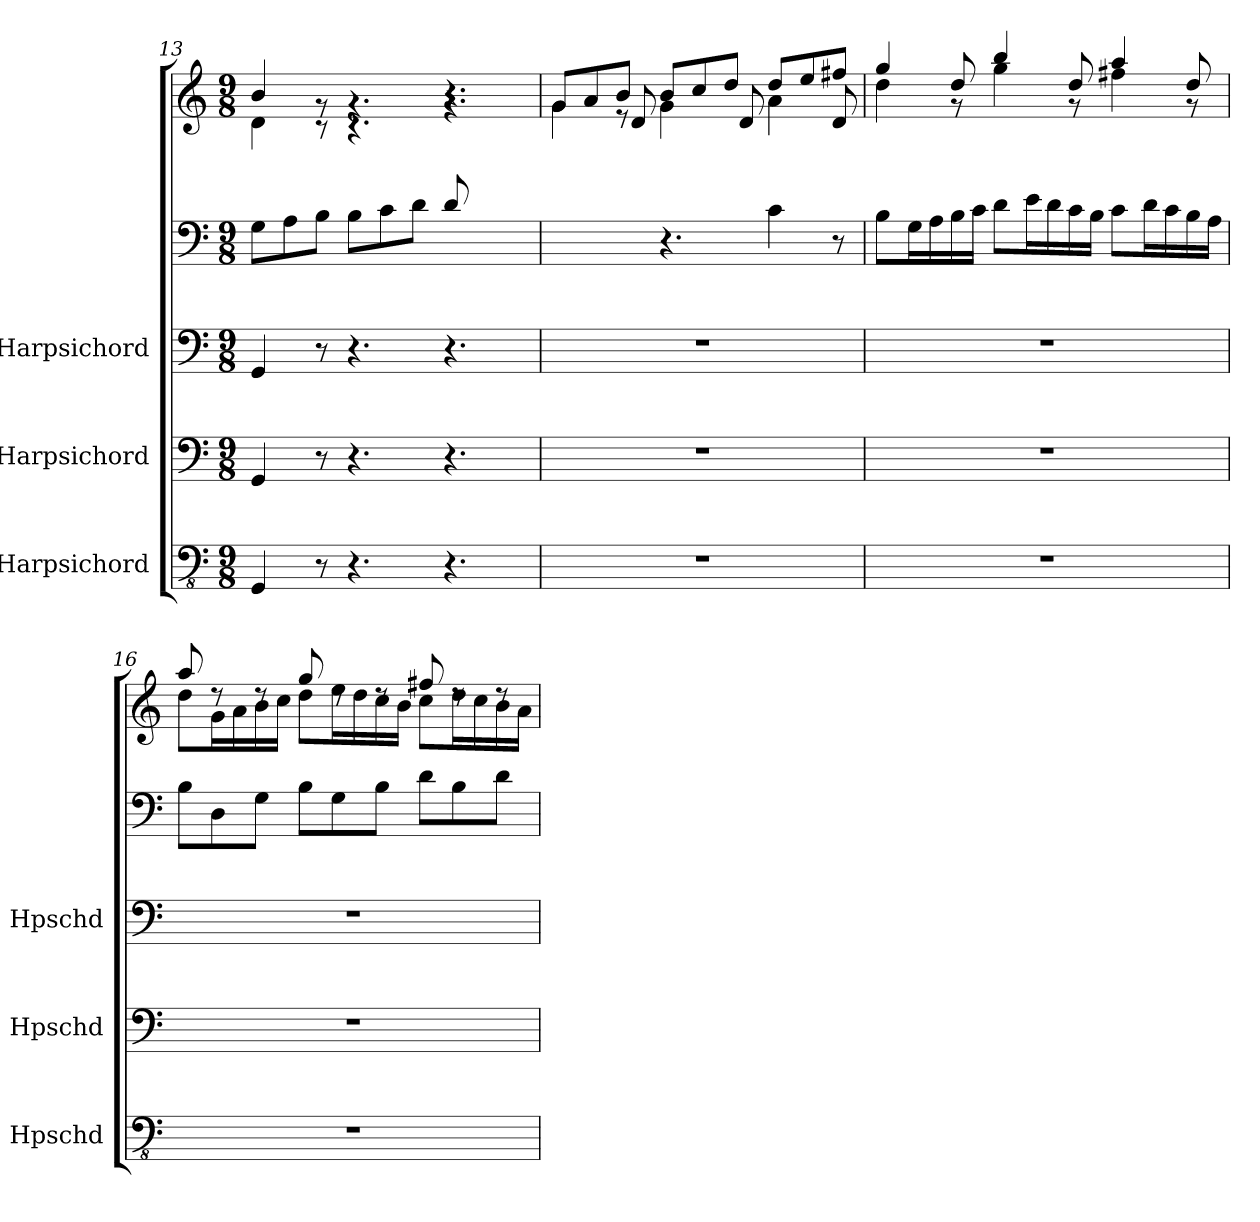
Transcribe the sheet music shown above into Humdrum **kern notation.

**kern	**kern	**kern	**kern	**kern
*part3	*part2	*part1	*part1	*part1
*staff5	*staff4	*staff3	*staff2	*staff1
*I"Harpsichord	*I"Harpsichord	*I"Harpsichord	*	*
*I'Hpschd	*I'Hpschd	*I'Hpschd	*	*
*clefFv4	*clefF4	*clefF4	*clefF4	*clefG2
*k[]	*k[]	*k[]	*k[]	*k[]
*M9/8	*M9/8	*M9/8	*M9/8	*M9/8
=13	=13	=13	=13	=13
*	*	*	*	*^
*	*	*	*	*	*^
4GGG/	4GG/	4GG/	8G\L	4b/	4d\	2..ryy
.	.	.	8A\	.	.	.
8r	8r	8r	8B\J	8rg	8r	.
4.r	4.r	4.r	8B\L	4.rg	4.r	.
.	.	.	8c\	.	.	.
.	.	.	8d\J	.	.	.
4.r	4.r	4.r	8d/L	4.rg	4.r	.
.	.	.	4ryy	.	.	8e\
.	.	.	.	.	.	8f#X\J
!!LO:LB:g=z	!!	!!
=14	=14	=14	=14	=14	=14	=14
8%9r	8%9r	8%9r	4.ryy	8g/L	4ryy	4g\
.	.	.	.	8a/	.	.
.	.	.	.	8b/J	8re	8d/
.	.	.	4.r	8b/L	4g\	2.ryy
.	.	.	.	8cc/	.	.
.	.	.	.	8dd/J	8d/	.
.	.	.	4c\	8dd/L	4a\	.
.	.	.	.	8ee/	.	.
.	.	.	8r	8ff#X/J	8d/	.
*	*	*	*	*	*v	*v
=15	=15	=15	=15	=15	=15
8%9r	8%9r	8%9r	8B\L	4gg/	4dd\
.	.	.	16G\L	.	.
.	.	.	16A\	.	.
.	.	.	16B\	8dd/	8r
.	.	.	16c\JJ	.	.
.	.	.	8d\L	4bb/	4gg\
.	.	.	16e\L	.	.
.	.	.	16d\	.	.
.	.	.	16c\	8dd/	8r
.	.	.	16B\JJ	.	.
.	.	.	8c\L	4aa/	4ff#X\
.	.	.	16d\L	.	.
.	.	.	16c\	.	.
.	.	.	16B\	8dd/	8r
.	.	.	16A\JJ	.	.
=16	=16	=16	=16	=16	=16
8%9r	8%9r	8%9r	8B\L	8aa/	8dd\L
.	.	.	8D\	8rdd	16g\L
.	.	.	.	.	16a\
.	.	.	8G\J	8rdd	16b\
.	.	.	.	.	16cc\JJ
.	.	.	8B\L	8gg/	8dd\L
.	.	.	8G\	8rdd	16ee\L
.	.	.	.	.	16dd\
.	.	.	8B\J	8rdd	16cc\
.	.	.	.	.	16b\JJ
.	.	.	8d\L	8ff#X/	8cc\L
.	.	.	8B\	8rdd	16dd\L
.	.	.	.	.	16cc\
.	.	.	8d\J	8rdd	16b\
.	.	.	.	.	16a\JJ
*	*	*	*	*v	*v
=	=	=	=	=
*-	*-	*-	*-	*-
